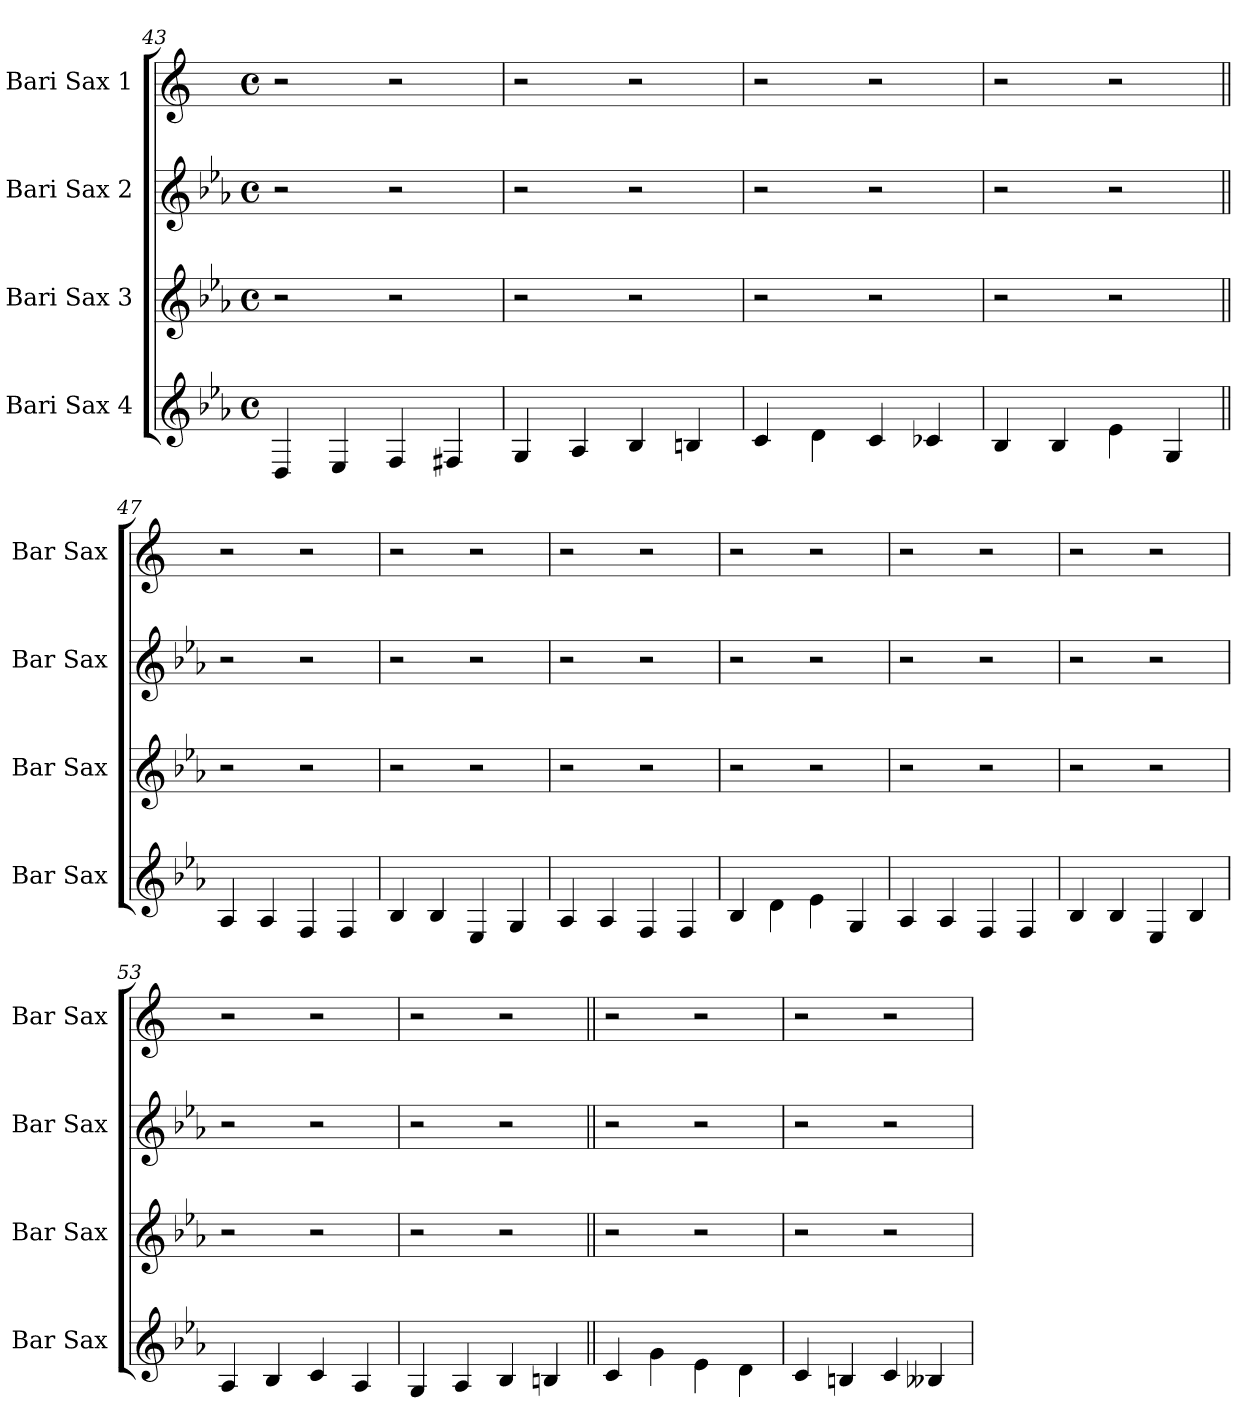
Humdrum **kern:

**kern	**kern	**kern	**kern
*part4	*part3	*part2	*part1
*staff4	*staff3	*staff2	*staff1
*I"Bari Sax 4	*I"Bari Sax 3	*I"Bari Sax 2	*I"Bari Sax 1
*I'Bar Sax	*I'Bar Sax	*I'Bar Sax	*I'Bar Sax
*clefG2	*clefG2	*clefG2	*clefG2
*ITrd12c21	*ITrd12c21	*ITrd12c21	*ITrd5c9
*k[b-e-a-]	*k[b-e-a-]	*k[b-e-a-]	*k[b-e-a-]
*E-:	*E-:	*E-:	*E-:
*M4/4	*M4/4	*M4/4	*M4/4
*met(c)	*met(c)	*met(c)	*met(c)
=43	=43	=43	=43
4DD/	2r	2r	2r
4EE-/	.	.	.
4FF/	2r	2r	2r
4FF#X/	.	.	.
=44	=44	=44	=44
4GG/	2r	2r	2r
4AA-/	.	.	.
4BB-/	2r	2r	2r
4BBn/	.	.	.
=45	=45	=45	=45
4C/	2r	2r	2r
4D\	.	.	.
4C/	2r	2r	2r
4C-X/	.	.	.
=46	=46	=46	=46
4BB-/	2r	2r	2r
4BB-/	.	.	.
4E-\	2r	2r	2r
4GG/	.	.	.
!!LO:PB:g=z
=47||	=47||	=47||	=47||
4AA-/	2r	2r	2r
4AA-/	.	.	.
4FF/	2r	2r	2r
4FF/	.	.	.
=48	=48	=48	=48
4BB-/	2r	2r	2r
4BB-/	.	.	.
4EE-/	2r	2r	2r
4GG/	.	.	.
=49	=49	=49	=49
4AA-/	2r	2r	2r
4AA-/	.	.	.
4FF/	2r	2r	2r
4FF/	.	.	.
=50	=50	=50	=50
4BB-/	2r	2r	2r
4D\	.	.	.
4E-\	2r	2r	2r
4GG/	.	.	.
=51	=51	=51	=51
4AA-/	2r	2r	2r
4AA-/	.	.	.
4FF/	2r	2r	2r
4FF/	.	.	.
=52	=52	=52	=52
4BB-/	2r	2r	2r
4BB-/	.	.	.
4EE-/	2r	2r	2r
4BB-/	.	.	.
=53	=53	=53	=53
4AA-/	2r	2r	2r
4BB-/	.	.	.
4C/	2r	2r	2r
4AA-/	.	.	.
=54	=54	=54	=54
4GG/	2r	2r	2r
4AA-/	.	.	.
4BB-/	2r	2r	2r
4BBn/	.	.	.
!!LO:LB:g=z
=55||	=55||	=55||	=55||
4C/	2r	2r	2r
4G\	.	.	.
4E-\	2r	2r	2r
4D\	.	.	.
=56	=56	=56	=56
4C/	2r	2r	2r
4BBn/	.	.	.
4C/	2r	2r	2r
4BB--X/	.	.	.
=	=	=	=
*-	*-	*-	*-
